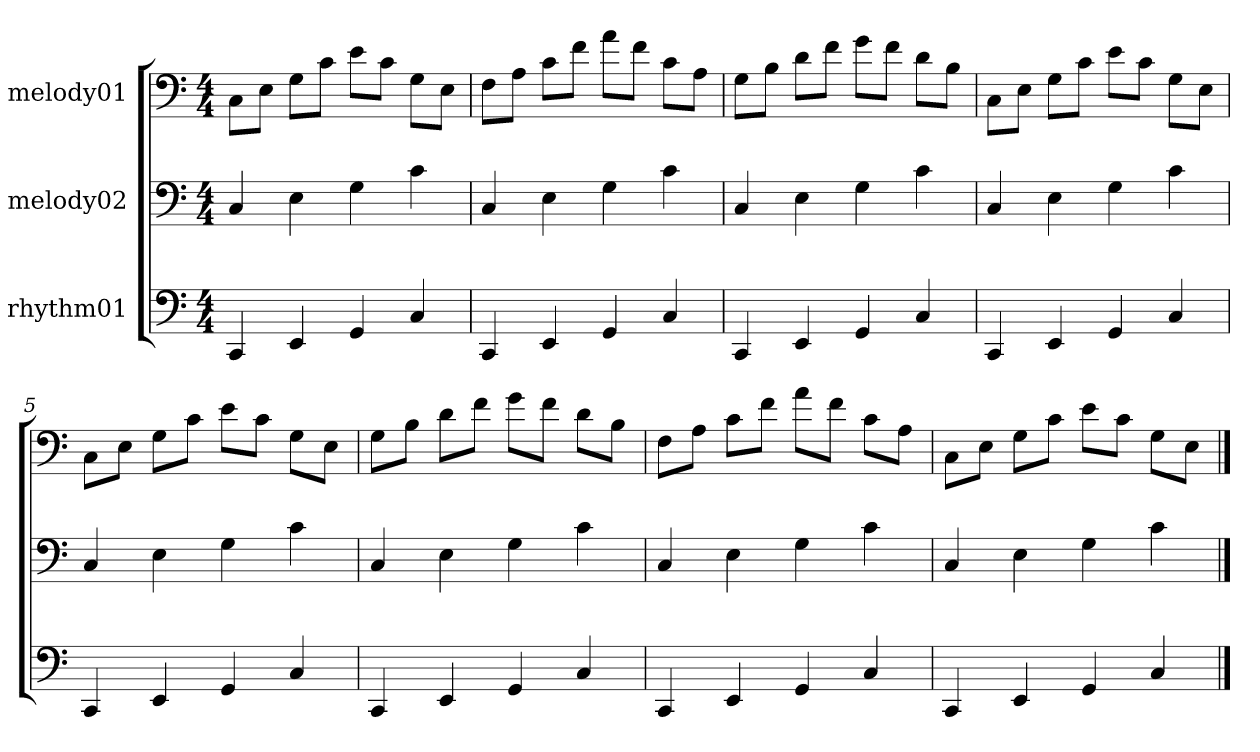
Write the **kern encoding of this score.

**kern	**kern	**kern
*part3	*part2	*part1
*staff3	*staff2	*staff1
*I"rhythm01	*I"melody02	*I"melody01
*clefF4	*clefF4	*clefF4
*M4/4	*M4/4	*M4/4
=1	=1	=1
4CC	4C	8CL
.	.	8EJ
4EE	4E	8GL
.	.	8cJ
4GG	4G	8eL
.	.	8cJ
4C	4c	8GL
.	.	8EJ
=2	=2	=2
4CC	4C	8FL
.	.	8AJ
4EE	4E	8cL
.	.	8fJ
4GG	4G	8aL
.	.	8fJ
4C	4c	8cL
.	.	8AJ
=3	=3	=3
4CC	4C	8GL
.	.	8BJ
4EE	4E	8dL
.	.	8fJ
4GG	4G	8gL
.	.	8fJ
4C	4c	8dL
.	.	8BJ
=4	=4	=4
4CC	4C	8CL
.	.	8EJ
4EE	4E	8GL
.	.	8cJ
4GG	4G	8eL
.	.	8cJ
4C	4c	8GL
.	.	8EJ
=5	=5	=5
4CC	4C	8CL
.	.	8EJ
4EE	4E	8GL
.	.	8cJ
4GG	4G	8eL
.	.	8cJ
4C	4c	8GL
.	.	8EJ
=6	=6	=6
4CC	4C	8GL
.	.	8BJ
4EE	4E	8dL
.	.	8fJ
4GG	4G	8gL
.	.	8fJ
4C	4c	8dL
.	.	8BJ
=7	=7	=7
4CC	4C	8FL
.	.	8AJ
4EE	4E	8cL
.	.	8fJ
4GG	4G	8aL
.	.	8fJ
4C	4c	8cL
.	.	8AJ
=8	=8	=8
4CC	4C	8CL
.	.	8EJ
4EE	4E	8GL
.	.	8cJ
4GG	4G	8eL
.	.	8cJ
4C	4c	8GL
.	.	8EJ
==	==	==
*-	*-	*-
